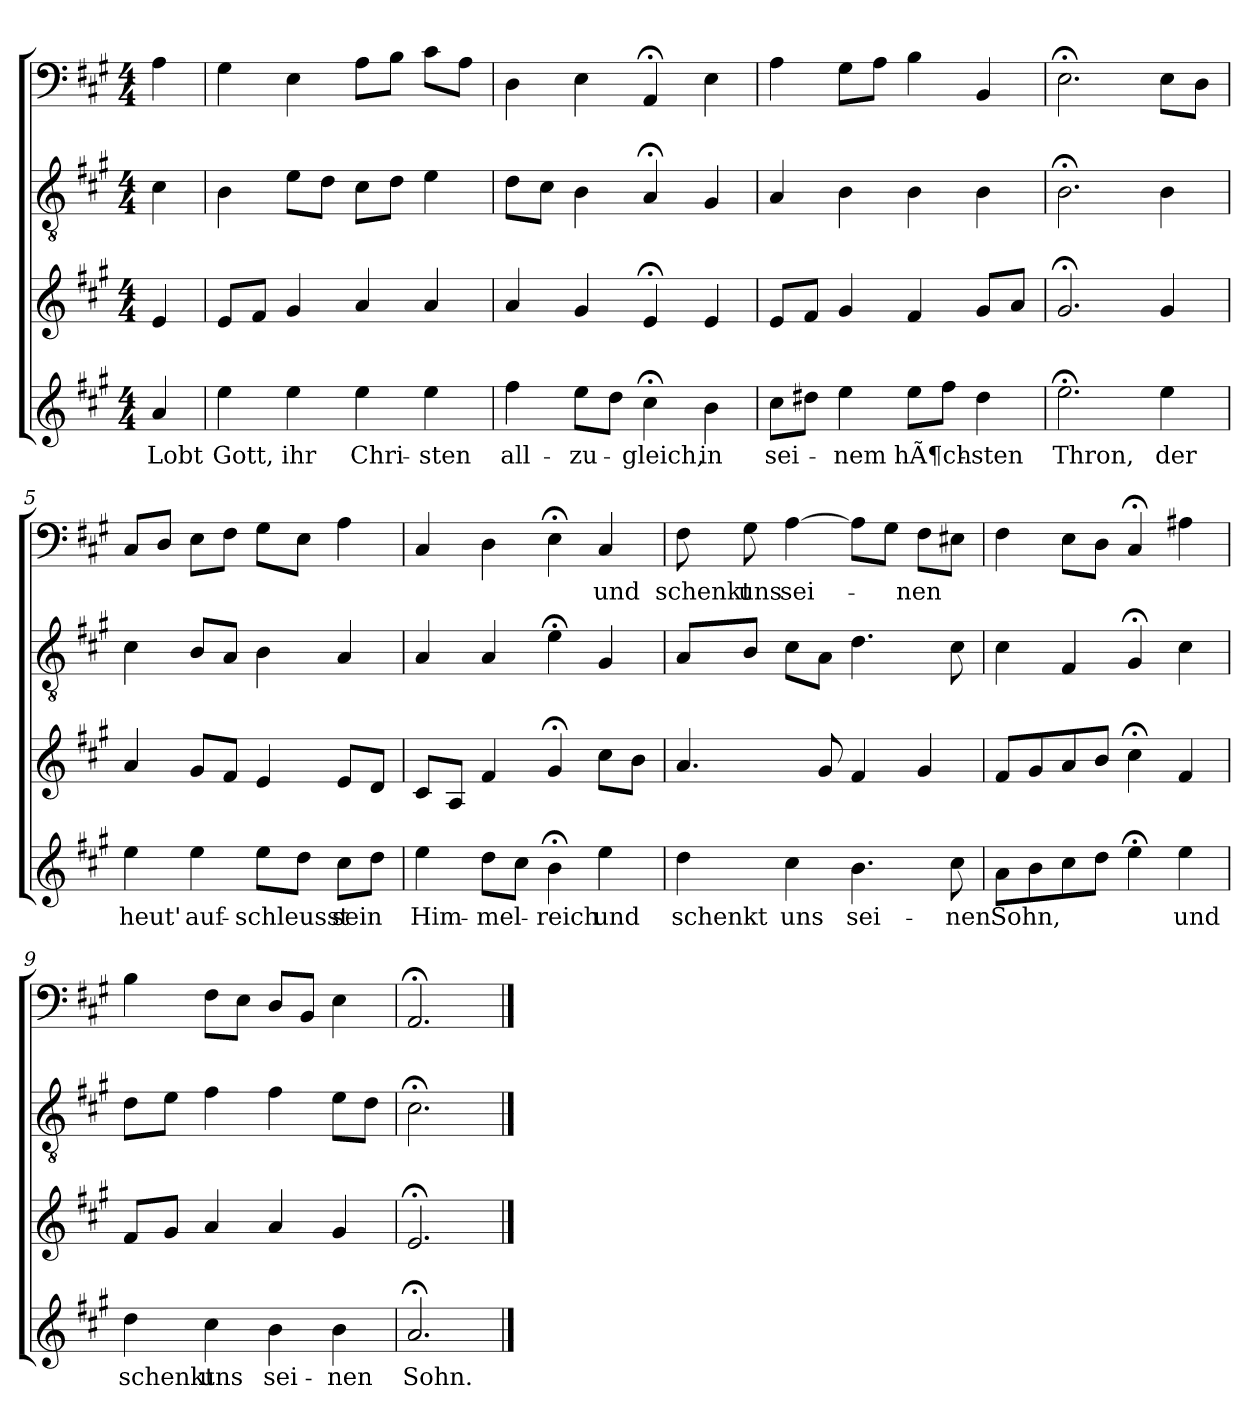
**kern	**text	**kern	**kern	**kern	**text
*part4	*part4	*part3	*part2	*part1	*part1
*staff4	*staff4	*staff3	*staff2	*staff1	*staff1
*clefG2	*	*clefG2	*clefGv2	*clefF4	*
*k[f#c#g#]	*	*k[f#c#g#]	*k[f#c#g#]	*k[f#c#g#]	*
*A:	*	*A:	*A:	*A:	*
*M4/4	*	*M4/4	*M4/4	*M4/4	*
=	=	=	=	=	=
4a	Lobt	4e	4c#	4A	.
=1	=1	=1	=1	=1	=1
4ee	Gott,	8eL	4B	4G#	.
.	.	8f#J	.	.	.
4ee	ihr	4g#	8eL	4E	.
.	.	.	8dJ	.	.
4ee	Chri-	4a	8c#L	8AL	.
.	.	.	8dJ	8BJ	.
4ee	-sten	4a	4e	8c#L	.
.	.	.	.	8AJ	.
=2	=2	=2	=2	=2	=2
4ff#	all-	4a	8dL	4D	.
.	.	.	8c#J	.	.
8eeL	-zu-	4g#	4B	4E	.
8ddJ	.	.	.	.	.
4cc#;<	-gleich,	4e;<	4A;<	4AA;<	.
4b	in	4e	4G#	4E	.
=3	=3	=3	=3	=3	=3
8cc#L	sei-	8eL	4A	4A	.
8dd#XJ	.	8f#J	.	.	.
4ee	-nem	4g#	4B	8G#L	.
.	.	.	.	8AJ	.
8eeL	hÃ¶ch-	4f#	4B	4B	.
8ff#J	.	.	.	.	.
4dd#	-sten	8g#L	4B	4BB	.
.	.	8aJ	.	.	.
=4	=4	=4	=4	=4	=4
2.ee;<	Thron,	2.g#;<	2.B;<	2.E;<	.
4ee	der	4g#	4B	8EL	.
.	.	.	.	8DJ	.
=5	=5	=5	=5	=5	=5
4ee	heut'	4a	4c#	8C#L	.
.	.	.	.	8DJ	.
4ee	auf-	8g#L	8BL	8EL	.
.	.	8f#J	8AJ	8F#J	.
8eeL	-schleusst	4e	4B	8G#L	.
8ddJ	.	.	.	8EJ	.
8cc#L	sein	8eL	4A	4A	.
8ddJ	.	8dJ	.	.	.
=6	=6	=6	=6	=6	=6
4ee	Him-	8c#L	4A	4C#	.
.	.	8AJ	.	.	.
8ddL	-mel-	4f#	4A	4D	.
8cc#J	.	.	.	.	.
4b;<	-reich	4g#;<	4e;<	4E;<	.
4ee	und	8cc#L	4G#	4C#	und
.	.	8bJ	.	.	.
=7	=7	=7	=7	=7	=7
4dd	schenkt	4.a	8AL	8F#	schenkt
.	.	.	8BJ	8G#	uns
4cc#	uns	.	8c#L	[4A	sei-
.	.	8g#	8AJ	.	.
4.b	sei-	4f#	4.d	8AL]	.
.	.	.	.	8G#J	.
.	.	4g#	.	8F#L	-nen
8cc#	-nen	.	8c#	8E#XJ	.
=8	=8	=8	=8	=8	=8
8aL	Sohn,	8f#L	4c#	4F#	.
8b	.	8g#	.	.	.
8cc#	.	8a	4F#	8EL	.
8ddJ	.	8bJ	.	8DJ	.
4ee;<	.	4cc#;<	4G#;<	4C#;<	.
4ee	und	4f#	4c#	4A#X	.
=9	=9	=9	=9	=9	=9
4dd	schenkt	8f#L	8dL	4B	.
.	.	8g#J	8eJ	.	.
4cc#	uns	4a	4f#	8F#L	.
.	.	.	.	8EJ	.
4b	sei-	4a	4f#	8DL	.
.	.	.	.	8BBJ	.
4b	-nen	4g#	8eL	4E	.
.	.	.	8dJ	.	.
=10	=10	=10	=10	=10	=10
2.a;<	Sohn.	2.e;<	2.c#;<	2.AA;<	.
==	==	==	==	==	==
*-	*-	*-	*-	*-	*-
